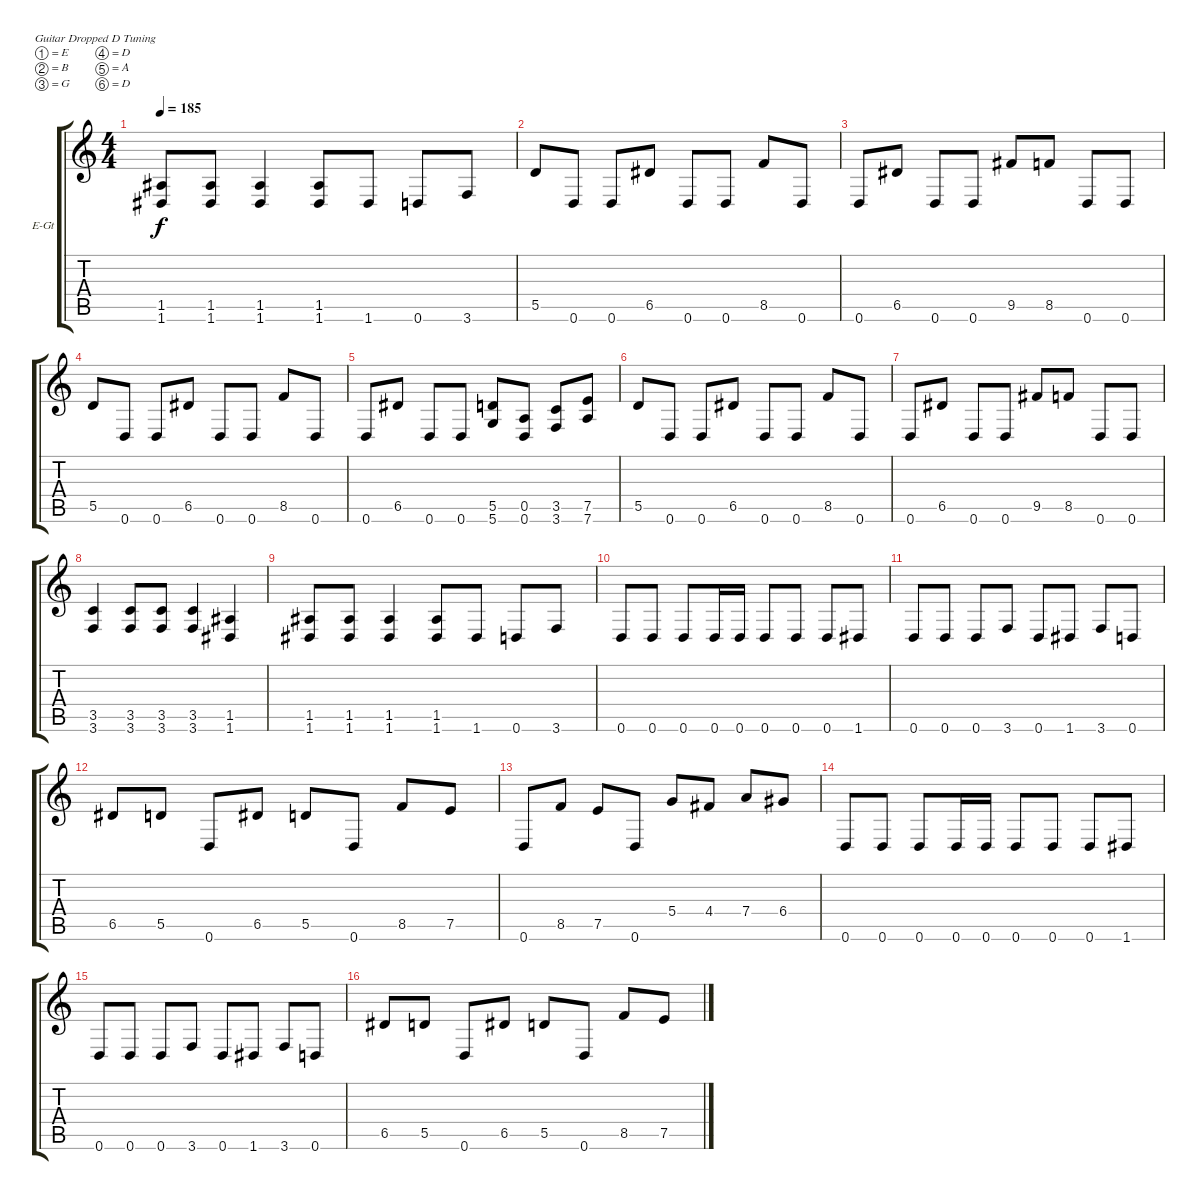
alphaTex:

\bracketExtendMode groupsimilarinstruments
\firstSystemTrackNameOrientation horizontal
\otherSystemsTrackNameOrientation horizontal
\track ("Mark Morton" "E-Gt") {instrument distortionguitar}
\staff {score tabs}
\tuning (E4 B3 G3 D3 A2 D2)
\ts (4 4)
\tempo 185
\clef g2
\ks c
(1.5 1.6).8{dy f} (1.5 1.6).8 (1.5 1.6).4 (1.5 1.6).8 1.6.8 0.6.8 3.6.8 |
5.5.8 0.6.8 0.6.8 6.5.8 0.6.8 0.6.8 8.5.8 0.6.8 |
0.6.8 6.5.8 0.6.8 0.6.8 9.5.8 8.5.8 0.6.8 0.6.8 |
5.5.8 0.6.8 0.6.8 6.5.8 0.6.8 0.6.8 8.5.8 0.6.8 |
0.6.8 6.5.8 0.6.8 0.6.8 (5.5 5.6).8 (0.5 0.6).8 (3.5 3.6).8 (7.5 7.6).8 |
5.5.8 0.6.8 0.6.8 6.5.8 0.6.8 0.6.8 8.5.8 0.6.8 |
0.6.8 6.5.8 0.6.8 0.6.8 9.5.8 8.5.8 0.6.8 0.6.8 |
(3.5 3.6).4 (3.5 3.6).8 (3.5 3.6).8 (3.5 3.6).4 (1.5 1.6).4 |
(1.5 1.6).8 (1.5 1.6).8 (1.5 1.6).4 (1.5 1.6).8 1.6.8 0.6.8 3.6.8 |
0.6.8 0.6.8 0.6.8 0.6.16 0.6.16 0.6.8 0.6.8 0.6.8 1.6.8 |
0.6.8 0.6.8 0.6.8 3.6.8 0.6.8 1.6.8 3.6.8 0.6.8 |
6.5.8 5.5.8 0.6.8 6.5.8 5.5.8 0.6.8 8.5.8 7.5.8 |
0.6.8 8.5.8 7.5.8 0.6.8 5.4.8 4.4.8 7.4.8 6.4.8 |
0.6.8 0.6.8 0.6.8 0.6.16 0.6.16 0.6.8 0.6.8 0.6.8 1.6.8 |
0.6.8 0.6.8 0.6.8 3.6.8 0.6.8 1.6.8 3.6.8 0.6.8 |
6.5.8 5.5.8 0.6.8 6.5.8 5.5.8 0.6.8 8.5.8 7.5.8
